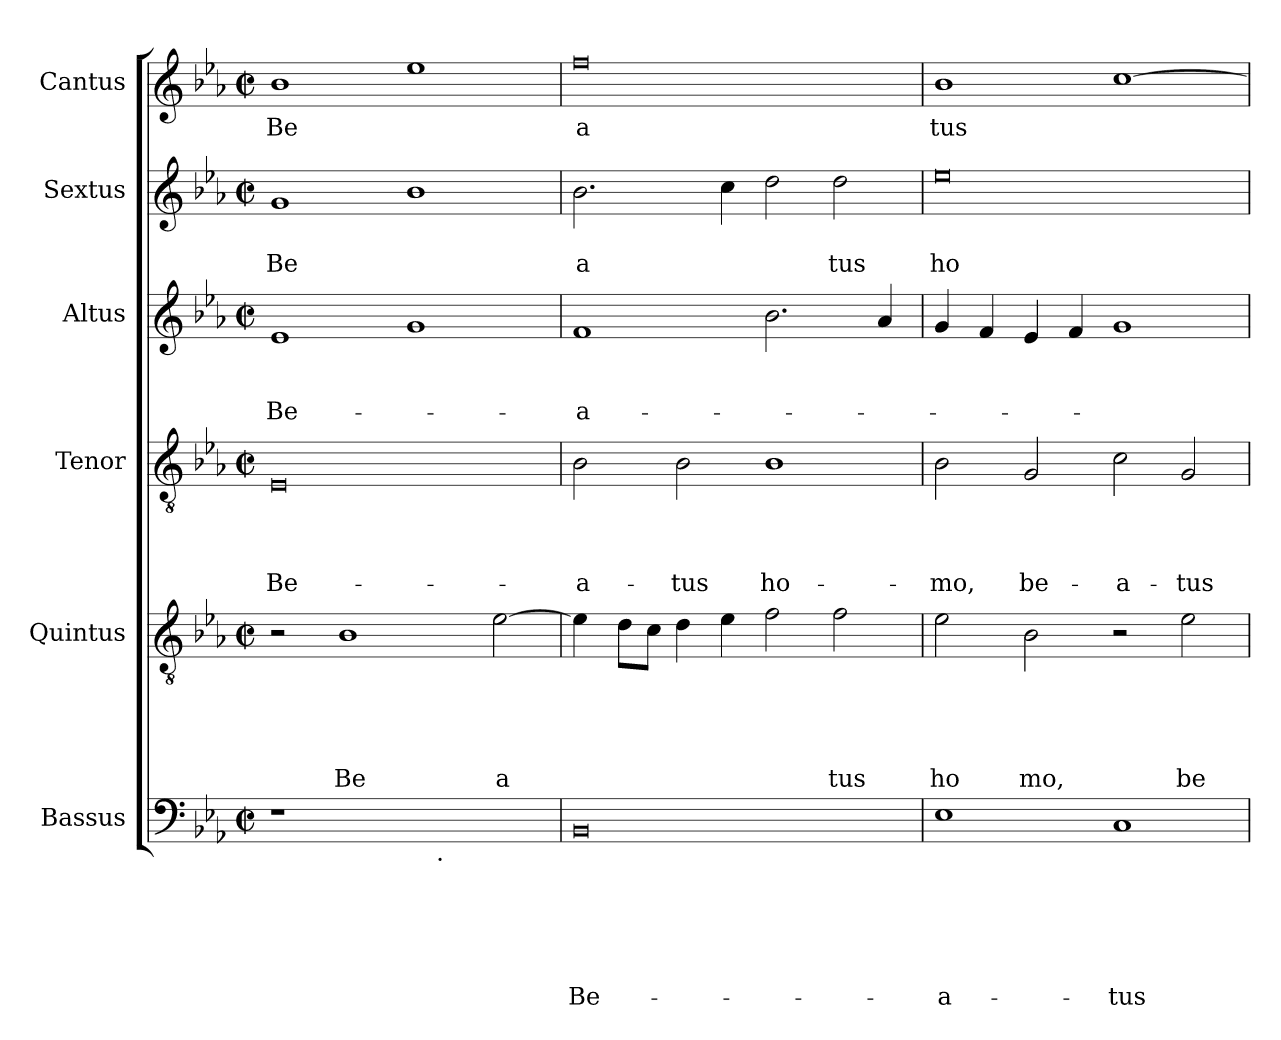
**kern	**text	**text	**text	**text	**text	**text	**kern	**text	**text	**text	**text	**text	**kern	**text	**text	**text	**text	**kern	**text	**text	**text	**kern	**text	**text	**kern	**text
*part6	*part6	*part6	*part6	*part6	*part6	*part6	*part5	*part5	*part5	*part5	*part5	*part5	*part4	*part4	*part4	*part4	*part4	*part3	*part3	*part3	*part3	*part2	*part2	*part2	*part1	*part1
*staff6	*staff6	*staff6	*staff6	*staff6	*staff6	*staff6	*staff5	*staff5	*staff5	*staff5	*staff5	*staff5	*staff4	*staff4	*staff4	*staff4	*staff4	*staff3	*staff3	*staff3	*staff3	*staff2	*staff2	*staff2	*staff1	*staff1
*I"Bassus	*	*	*	*	*	*	*I"Quintus	*	*	*	*	*	*I"Tenor	*	*	*	*	*I"Altus	*	*	*	*I"Sextus	*	*	*I"Cantus	*
*clefF4	*	*	*	*	*	*	*clefGv2	*	*	*	*	*	*clefGv2	*	*	*	*	*clefG2	*	*	*	*clefG2	*	*	*clefG2	*
*k[b-e-a-]	*	*	*	*	*	*	*k[b-e-a-]	*	*	*	*	*	*k[b-e-a-]	*	*	*	*	*k[b-e-a-]	*	*	*	*k[b-e-a-]	*	*	*k[b-e-a-]	*
*E-:	*	*	*	*	*	*	*E-:	*	*	*	*	*	*E-:	*	*	*	*	*E-:	*	*	*	*E-:	*	*	*E-:	*
*M2/2	*	*	*	*	*	*	*M2/2	*	*	*	*	*	*M2/2	*	*	*	*	*M2/2	*	*	*	*M2/2	*	*	*M2/2	*
*met(c|)	*	*	*	*	*	*	*met(c|)	*	*	*	*	*	*met(c|)	*	*	*	*	*met(c|)	*	*	*	*met(c|)	*	*	*met(c|)	*
=1	=1	=1	=1	=1	=1	=1	=1	=1	=1	=1	=1	=1	=1	=1	=1	=1	=1	=1	=1	=1	=1	=1	=1	=1	=1	=1
!	!	!	!	!	!	!	!	!	!	!	!	!	!	!	!	!	!LO:LY:b	!	!	!	!LO:LY:b	!	!	!LO:LY:b	!	!LO:LY:b
1r	.	.	.	.	.	.	2r	.	.	.	.	.	0E-	.	.	.	Be-	1e-	.	.	Be-	1g	.	Be	1b-	Be
!	!	!	!	!	!	!	!	!	!	!	!	!LO:LY:b	!	!	!	!	!	!	!	!	!	!	!	!	!	!
.	.	.	.	.	.	.	1B-	.	.	.	.	Be	.	.	.	.	.	.	.	.	.	.	.	.	.	.
8ryy	.	.	.	.	.	.	.	.	.	.	.	.	.	.	.	.	.	1g	.	.	.	1b-	.	.	1ee-	.
!LO:TX:b:t=.	!	!	!	!	!	!	!	!	!	!	!	!	!	!	!	!	!	!	!	!	!	!	!	!	!	!
2..ryy	.	.	.	.	.	.	.	.	.	.	.	.	.	.	.	.	.	.	.	.	.	.	.	.	.	.
!	!	!	!	!	!	!	!	!	!	!	!	!LO:LY:b	!	!	!	!	!	!	!	!	!	!	!	!	!	!
.	.	.	.	.	.	.	[>2e-\	.	.	.	.	a	.	.	.	.	.	.	.	.	.	.	.	.	.	.
=2	=2	=2	=2	=2	=2	=2	=2	=2	=2	=2	=2	=2	=2	=2	=2	=2	=2	=2	=2	=2	=2	=2	=2	=2	=2	=2
!	!	!	!	!	!	!LO:LY:b	!	!	!	!	!	!	!	!	!	!	!LO:LY:b	!	!	!	!LO:LY:b	!	!	!LO:LY:b	!	!LO:LY:b
0BB-	.	.	.	.	.	Be-	4e-\]	.	.	.	.	.	2B-\	.	.	.	-a-	1f	.	.	-a-	2.b-\	.	a	0ff	a
.	.	.	.	.	.	.	8d\L	.	.	.	.	.	.	.	.	.	.	.	.	.	.	.	.	.	.	.
.	.	.	.	.	.	.	8c\J	.	.	.	.	.	.	.	.	.	.	.	.	.	.	.	.	.	.	.
!	!	!	!	!	!	!	!	!	!	!	!	!	!	!	!	!	!LO:LY:b	!	!	!	!	!	!	!	!	!
.	.	.	.	.	.	.	4d\	.	.	.	.	.	2B-\	.	.	.	-tus	.	.	.	.	.	.	.	.	.
.	.	.	.	.	.	.	4e-\	.	.	.	.	.	.	.	.	.	.	.	.	.	.	4cc\	.	.	.	.
!	!	!	!	!	!	!	!	!	!	!	!	!	!	!	!	!	!LO:LY:b	!	!	!	!	!	!	!	!	!
.	.	.	.	.	.	.	2f\	.	.	.	.	.	1B-	.	.	.	ho-	2.b-\	.	.	.	2dd\	.	.	.	.
!	!	!	!	!	!	!	!	!	!	!	!	!LO:LY:b	!	!	!	!	!	!	!	!	!	!	!	!LO:LY:b	!	!
.	.	.	.	.	.	.	2f\	.	.	.	.	tus	.	.	.	.	.	.	.	.	.	2dd\	.	tus	.	.
.	.	.	.	.	.	.	.	.	.	.	.	.	.	.	.	.	.	4a-/	.	.	.	.	.	.	.	.
=3	=3	=3	=3	=3	=3	=3	=3	=3	=3	=3	=3	=3	=3	=3	=3	=3	=3	=3	=3	=3	=3	=3	=3	=3	=3	=3
!	!	!	!	!	!	!LO:LY:b	!	!	!	!	!	!LO:LY:b	!	!	!	!	!LO:LY:b	!	!	!	!	!	!	!LO:LY:b	!	!LO:LY:b
1E-	.	.	.	.	.	-a-	2e-\	.	.	.	.	ho	2B-\	.	.	.	-mo,	4g/	.	.	.	0ee-	.	ho	1b-	tus
.	.	.	.	.	.	.	.	.	.	.	.	.	.	.	.	.	.	4f/	.	.	.	.	.	.	.	.
!	!	!	!	!	!	!	!	!	!	!	!	!LO:LY:b	!	!	!	!	!LO:LY:b	!	!	!	!	!	!	!	!	!
.	.	.	.	.	.	.	2B-\	.	.	.	.	mo,	2G/	.	.	.	be-	4e-/	.	.	.	.	.	.	.	.
.	.	.	.	.	.	.	.	.	.	.	.	.	.	.	.	.	.	4f/	.	.	.	.	.	.	.	.
!	!	!	!	!	!	!LO:LY:b	!	!	!	!	!	!	!	!	!	!	!LO:LY:b	!	!	!	!	!	!	!	!	!
1C	.	.	.	.	.	-tus	2r	.	.	.	.	.	2c\	.	.	.	-a-	1g	.	.	.	.	.	.	[>1cc	.
!	!	!	!	!	!	!	!	!	!	!	!	!LO:LY:b	!	!	!	!	!LO:LY:b	!	!	!	!	!	!	!	!	!
.	.	.	.	.	.	.	2e-\	.	.	.	.	be	2G/	.	.	.	-tus	.	.	.	.	.	.	.	.	.
=	=	=	=	=	=	=	=	=	=	=	=	=	=	=	=	=	=	=	=	=	=	=	=	=	=	=
*-	*-	*-	*-	*-	*-	*-	*-	*-	*-	*-	*-	*-	*-	*-	*-	*-	*-	*-	*-	*-	*-	*-	*-	*-	*-	*-
